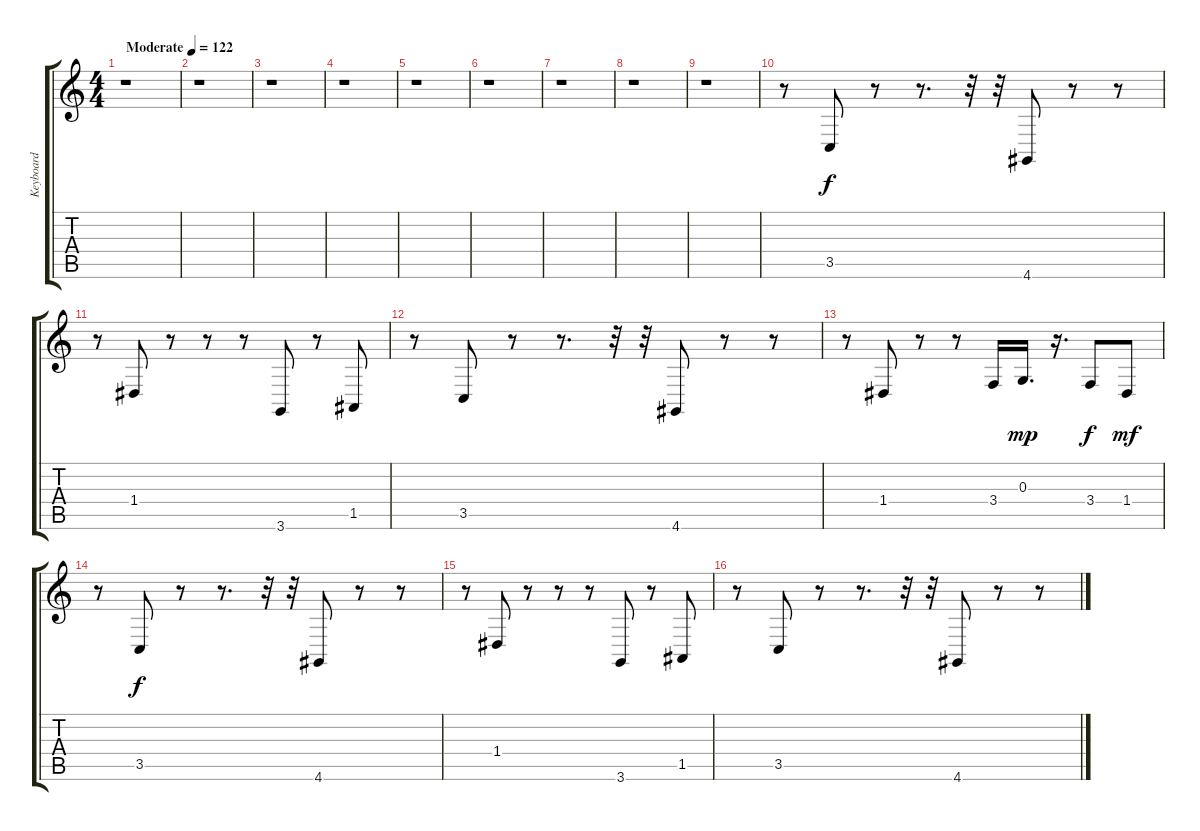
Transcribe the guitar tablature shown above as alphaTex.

\track ("Keyboard" "Keyboard") {instrument lead2sawtooth}
\staff {score tabs}
\tuning (E4 B3 G3 D3 A2 E2) {hide}
\ts (4 4)
\tempo (122 "Moderate")
\clef g2
\ks c
r.1{dy f instrument lead2sawtooth} |
r.1 |
r.1 |
r.1 |
r.1 |
r.1 |
r.1 |
r.1 |
r.1 |
r.8 3.5.8 r.8 r.8{d} r.32 r.32 4.6.8 r.8 r.8 |
r.8 1.4.8 r.8 r.8 r.8 3.6.8 r.8 1.5.8 |
r.8 3.5.8 r.8 r.8{d} r.32 r.32 4.6.8 r.8 r.8 |
r.8 1.4.8 r.8 r.8 3.4.16 0.3.16{d dy mp} r.16{d} 3.4.8{dy f} 1.4.8{dy mf} |
r.8 3.5.8{dy f} r.8 r.8{d} r.32 r.32 4.6.8 r.8 r.8 |
r.8 1.4.8 r.8 r.8 r.8 3.6.8 r.8 1.5.8 |
r.8 3.5.8 r.8 r.8{d} r.32 r.32 4.6.8 r.8 r.8
